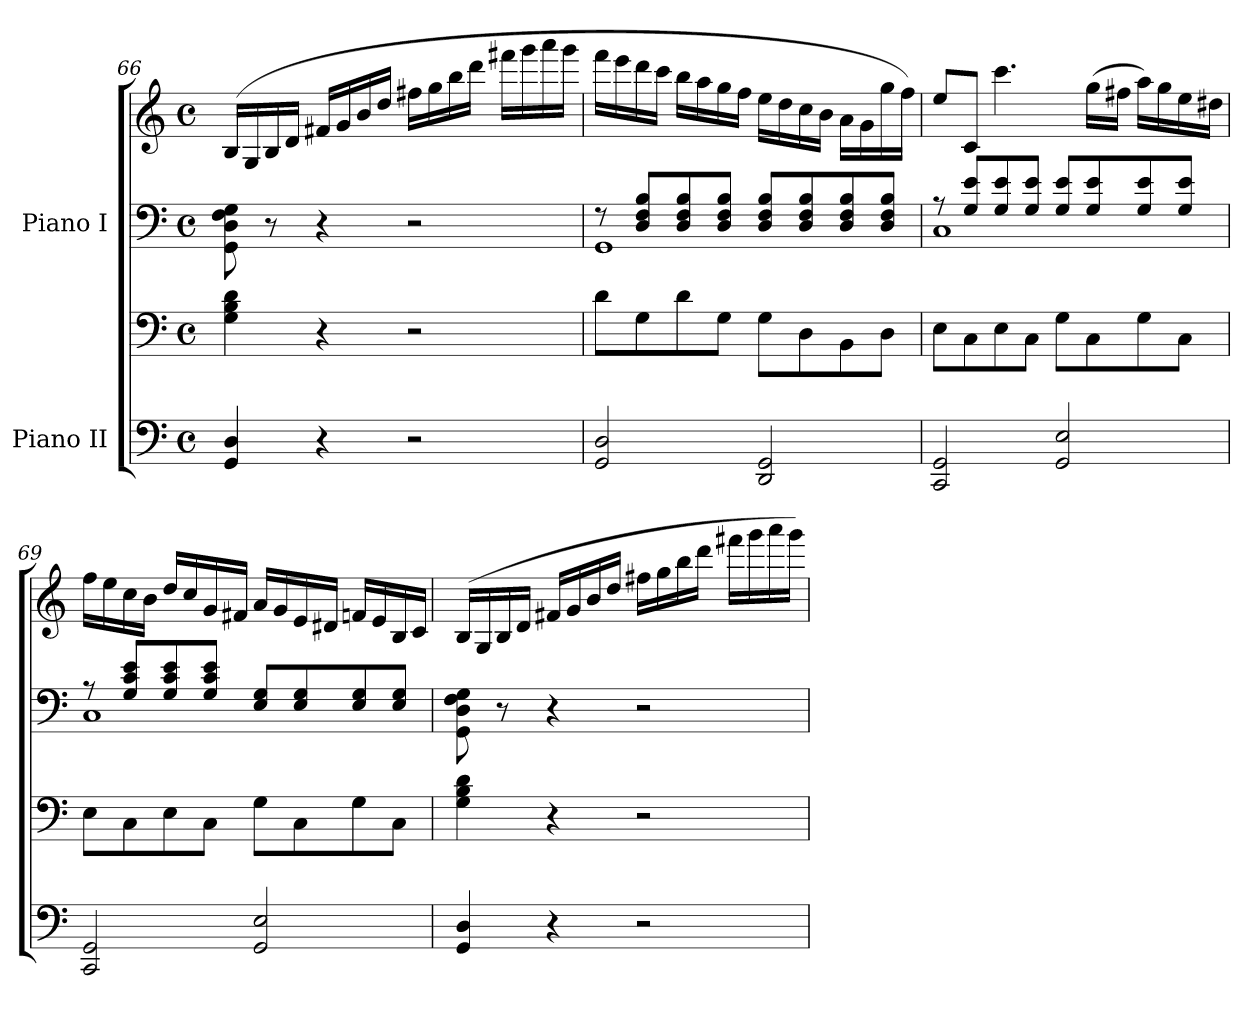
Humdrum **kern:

**kern	**kern	**kern	**kern
*part2	*part2	*part1	*part1
*staff4	*staff3	*staff2	*staff1
*I"Piano II	*	*I"Piano I	*
!!LO:LB:g=z
*clefF4	*clefF4	*clefF4	*clefG2
*k[]	*k[]	*k[]	*k[]
*M4/4	*M4/4	*M4/4	*M4/4
*met(c)	*met(c)	*met(c)	*met(c)
=66	=66	=66	=66
4GG/ 4D/	4G\ 4B\ 4d\	8GG\ 8D\ 8F\ 8G\	(>16B/LL
.	.	.	16G/
.	.	8r	16B/
.	.	.	16d/JJ
4r	4r	4r	16f#X/LL
.	.	.	16g/
.	.	.	16b/
.	.	.	16dd/JJ
2r	2r	2r	16ff#X\LL
.	.	.	16gg\
.	.	.	16bb\
.	.	.	16ddd\JJ
.	.	.	16fff#X\LL
.	.	.	16ggg\
.	.	.	16aaa\
.	.	.	16ggg\JJ
=67	=67	=67	=67
*	*	*^	*
2GG/ 2D/	8d\L	8r	1GG	16fff\LL
.	.	.	.	16eee\
.	8G\	8D/ 8F/ 8B/L	.	16ddd\
.	.	.	.	16ccc\JJ
.	8d\	8D/ 8F/ 8B/	.	16bb\LL
.	.	.	.	16aa\
.	8G\J	8D/ 8F/ 8B/J	.	16gg\
.	.	.	.	16ff\JJ
2DD/ 2GG/	8G\L	8D/ 8F/ 8B/L	.	16ee\LL
.	.	.	.	16dd\
.	8D\	8D/ 8F/ 8B/	.	16cc\
.	.	.	.	16b\JJ
.	8BB\	8D/ 8F/ 8B/	.	16a\LL
.	.	.	.	16g\
.	8D\J	8D/ 8F/ 8B/J	.	16gg\
.	.	.	.	16ff\JJ)
!!LO:LB:g=z
=68	=68	=68	=68	=68
2CC/ 2GG/	8E\L	8r	1C	8ee/L
.	8C\	8G/ 8e/L	.	8c/J
.	8E\	8G/ 8e/	.	4.ccc\
.	8C\J	8G/ 8e/J	.	.
2GG/ 2E/	8G\L	8G/ 8e/L	.	.
.	8C\	8G/ 8e/	.	(>16gg\LL
.	.	.	.	16ff#X\JJ
.	8G\	8G/ 8e/	.	16aa\LL)
.	.	.	.	16gg\
.	8C\J	8G/ 8e/J	.	16ee\
.	.	.	.	16dd#X\JJ
=69	=69	=69	=69	=69
2CC/ 2GG/	8E\L	8r	1C	16ff\LL
.	.	.	.	16ee\
.	8C\	8G/ 8c/ 8e/L	.	16cc\
.	.	.	.	16b\JJ
.	8E\	8G/ 8c/ 8e/	.	16dd/LL
.	.	.	.	16cc/
.	8C\J	8G/ 8c/ 8e/J	.	16g/
.	.	.	.	16f#X/JJ
2GG/ 2E/	8G\L	8E/ 8G/L	.	16a/LL
.	.	.	.	16g/
.	8C\	8E/ 8G/	.	16e/
.	.	.	.	16d#X/JJ
.	8G\	8E/ 8G/	.	16fn/LL
.	.	.	.	16e/
.	8C\J	8E/ 8G/J	.	16B/
.	.	.	.	16c/JJ
*	*	*v	*v	*
!!LO:PB:g=z
=70	=70	=70	=70
4GG/ 4D/	4G\ 4B\ 4d\	8GG\ 8D\ 8F\ 8G\	(>16B/LL
.	.	.	16G/
.	.	8r	16B/
.	.	.	16d/JJ
4r	4r	4r	16f#X/LL
.	.	.	16g/
.	.	.	16b/
.	.	.	16dd/JJ
2r	2r	2r	16ff#X\LL
.	.	.	16gg\
.	.	.	16bb\
.	.	.	16ddd\JJ
.	.	.	16fff#X\LL
.	.	.	16ggg\
.	.	.	16aaa\
.	.	.	16ggg\JJ)
=	=	=	=
*-	*-	*-	*-
